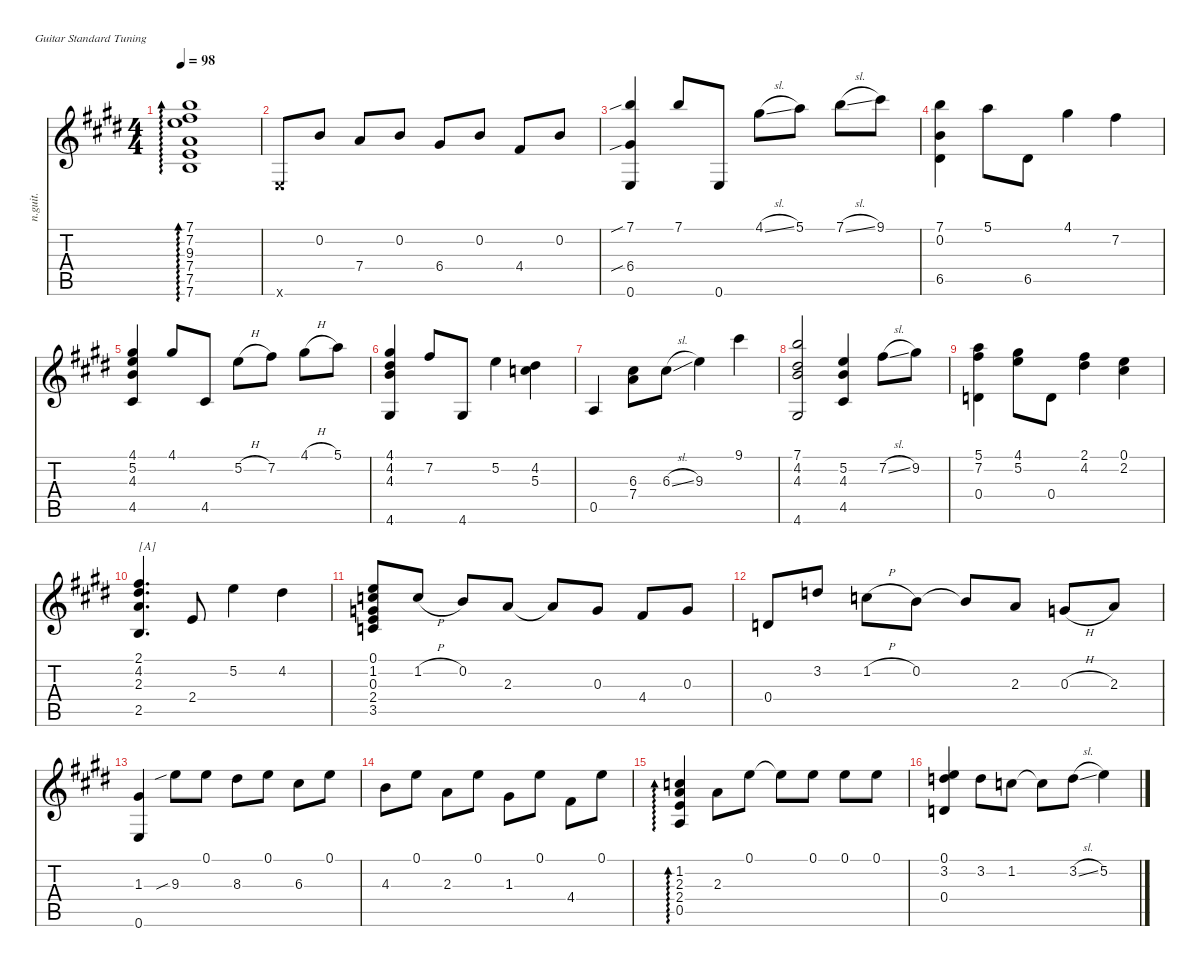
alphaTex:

\defaultSystemsLayout 4
\hideDynamics
\bracketExtendMode nobrackets
\otherSystemsTrackNameOrientation horizontal
\track ("Lead" "n.guit.") {instrument acousticguitarnylon}
\staff {score tabs}
\tuning (E4 B3 G3 D3 A2 E2)
\ts (4 4)
\tempo 98
\clef g2
\ks e
(7.1{acc forcenatural} 7.2{acc #} 9.3{acc forcenatural} 7.4{acc forcenatural} 7.5{acc forcenatural} 7.6{acc forcenatural}).1{ad 0 dy mf instrument acousticguitarnylon beam Down} |
0.6{x acc forcenatural}.8{dy f beam Up} 0.2{acc forcenatural}.8{beam Up} 7.4{acc forcenatural}.8{beam Up} 0.2{acc forcenatural}.8{beam Up} 6.4{acc #}.8{beam Up} 0.2{acc forcenatural}.8{beam Up} 4.4{acc #}.8{beam Up} 0.2{acc forcenatural}.8{beam Up} |
(7.1{sib acc forcenatural} 6.4{sib acc #} 0.6{acc forcenatural}).4{dy mf beam Up} 7.1{acc forcenatural}.8{beam Up} 0.6{acc forcenatural}.8{beam Up} 4.1{sl acc #}.8{beam Down} 5.1{acc forcenatural}.8{beam Down} 7.1{sl acc forcenatural}.8{beam Down} 9.1{acc #}.8{beam Down} |
(7.1{acc forcenatural} 0.2{acc forcenatural} 6.5{acc #}).4{dy f beam Down} 5.1{acc forcenatural}.8{beam Down} 6.5{acc #}.8{beam Down} 4.1{acc #}.4{beam Down} 7.2{acc #}.4{beam Down} |
(4.3{acc forcenatural} 4.1{acc #} 5.2{acc forcenatural} 4.5{acc #}).4{beam Up} 4.1{acc #}.8{beam Up} 4.5{acc #}.8{beam Up} 5.2{h acc forcenatural}.8{beam Down} 7.2{acc #}.8{beam Down} 4.1{h acc #}.8{beam Down} 5.1{acc forcenatural}.8{beam Down} |
(4.3{acc forcenatural} 4.1{acc #} 4.2{acc #} 4.6{acc #}).4{beam Up} 7.2{acc #}.8{beam Up} 4.6{acc #}.8{dy mf beam Up} 5.2{acc forcenatural}.4{dy f beam Down} (4.2{acc #} 5.3{acc forcenatural}).4{beam Down} |
0.5{acc forcenatural}.4{beam Up} (7.4{acc forcenatural} 6.3{acc #}).8{beam Down} 6.3{sl acc #}.8{beam Down} 9.3{acc forcenatural}.4{beam Down} 9.1{acc #}.4{beam Down} |
(4.3{acc forcenatural} 7.1{acc forcenatural} 4.2{acc #} 4.6{acc #}).2{beam Up} (5.2{acc forcenatural} 4.3{acc forcenatural} 4.5{acc #}).4{beam Up} 7.2{sl acc #}.8{beam Down} 9.2{acc #}.8{beam Down} |
(5.1{acc forcenatural} 7.2{acc #} 0.4{acc forcenatural}).4{beam Down} (4.1{acc #} 5.2{acc forcenatural}).8{beam Down} 0.4{acc forcenatural}.8{beam Down} (2.1{acc #} 4.2{acc #}).4{beam Down} (0.1{acc forcenatural} 2.2{acc #}).4{beam Down} |
(2.1{acc #} 4.2{acc #} 2.3{acc forcenatural} 2.5{acc forcenatural}).4{d txt "[A]" beam Up} 2.4{acc forcenatural}.8{beam Up} 5.2{acc forcenatural}.4{beam Down} 4.2{acc #}.4{beam Down} |
(1.2{acc forcenatural} 0.1{acc forcenatural} 2.4{acc forcenatural} 3.5{acc forcenatural} 0.3{acc forcenatural}).8{beam Up} 1.2{h acc forcenatural}.8{beam Up} 0.2{acc forcenatural}.8{beam Up} 2.3{acc forcenatural}.8{beam Up} 2.3{t acc forcenatural}.8{beam Up} 0.3{acc forcenatural}.8{beam Up} 4.4{acc #}.8{beam Up} 0.3{acc forcenatural}.8{beam Up} |
0.4{acc forcenatural}.8{beam Up} 3.2{acc forcenatural}.8{beam Up} 1.2{h acc forcenatural}.8{beam Down} 0.2{acc forcenatural}.8{beam Down} 0.2{t acc forcenatural}.8{beam Up} 2.3{acc forcenatural}.8{beam Up} 0.3{h acc forcenatural}.8{beam Up} 2.3{acc forcenatural}.8{beam Up} |
(1.3{acc #} 0.6{acc forcenatural}).4{beam Up} 9.3{sib acc forcenatural}.8{beam Down} 0.1{acc forcenatural}.8{beam Down} 8.3{acc #}.8{beam Down} 0.1{acc forcenatural}.8{beam Down} 6.3{acc #}.8{beam Down} 0.1{acc forcenatural}.8{beam Down} |
4.3{acc forcenatural}.8{beam Down} 0.1{acc forcenatural}.8{beam Down} 2.3{acc forcenatural}.8{beam Down} 0.1{acc forcenatural}.8{beam Down} 1.3{acc #}.8{beam Down} 0.1{acc forcenatural}.8{beam Down} 4.4{acc #}.8{beam Down} 0.1{acc forcenatural}.8{beam Down} |
(1.2{acc forcenatural} 2.3{acc forcenatural} 2.4{acc forcenatural} 0.5{acc forcenatural}).4{ad 0 beam Up} 2.3{acc forcenatural}.8{beam Down} 0.1{acc forcenatural}.8{beam Down} 0.1{t acc forcenatural}.8{beam Down} 0.1{acc forcenatural}.8{beam Down} 0.1{acc forcenatural}.8{beam Down} 0.1{acc forcenatural}.8{beam Down} |
(0.1{acc forcenatural} 3.2{acc forcenatural} 0.4{acc forcenatural}).4{beam Up} 3.2{acc forcenatural}.8{beam Down} 1.2{acc forcenatural}.8{beam Down} 1.2{t acc forcenatural}.8{beam Down} 3.2{sl acc forcenatural}.8{beam Down} 5.2{acc forcenatural}.4{beam Down}
